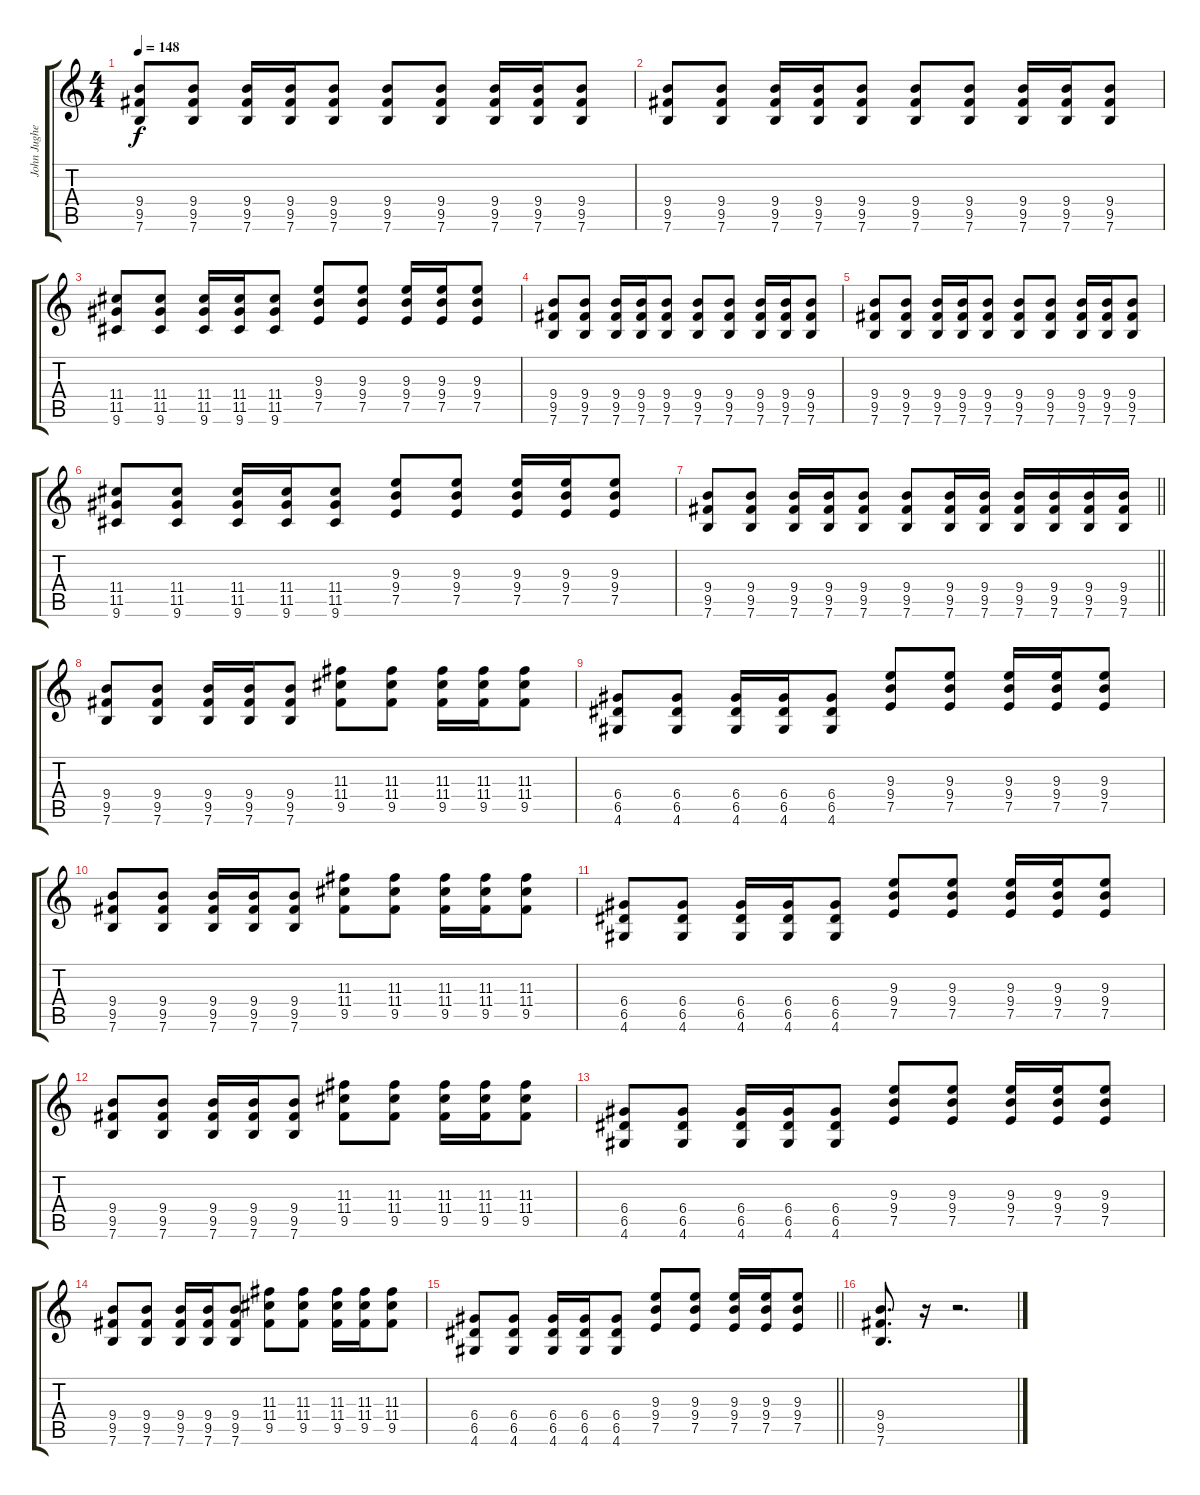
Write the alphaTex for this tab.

\track ("John Jughead" "John Jughe") {instrument distortionguitar}
\staff {score tabs}
\tuning (E4 B3 G3 D3 A2 E2) {hide}
\ts (4 4)
\tempo 148
\clef g2
\ks c
(9.4 9.5 7.6).8{dy f} (9.4 9.5 7.6).8 (9.4 9.5 7.6).16 (9.4 9.5 7.6).16 (9.4 9.5 7.6).8 (9.4 9.5 7.6).8 (9.4 9.5 7.6).8 (9.4 9.5 7.6).16 (9.4 9.5 7.6).16 (9.4 9.5 7.6).8 |
(9.4 9.5 7.6).8 (9.4 9.5 7.6).8 (9.4 9.5 7.6).16 (9.4 9.5 7.6).16 (9.4 9.5 7.6).8 (9.4 9.5 7.6).8 (9.4 9.5 7.6).8 (9.4 9.5 7.6).16 (9.4 9.5 7.6).16 (9.4 9.5 7.6).8 |
(11.4 11.5 9.6).8 (11.4 11.5 9.6).8 (11.4 11.5 9.6).16 (11.4 11.5 9.6).16 (11.4 11.5 9.6).8 (9.3 9.4 7.5).8 (9.3 9.4 7.5).8 (9.3 9.4 7.5).16 (9.3 9.4 7.5).16 (9.3 9.4 7.5).8 |
(9.4 9.5 7.6).8 (9.4 9.5 7.6).8 (9.4 9.5 7.6).16 (9.4 9.5 7.6).16 (9.4 9.5 7.6).8 (9.4 9.5 7.6).8 (9.4 9.5 7.6).8 (9.4 9.5 7.6).16 (9.4 9.5 7.6).16 (9.4 9.5 7.6).8 |
(9.4 9.5 7.6).8 (9.4 9.5 7.6).8 (9.4 9.5 7.6).16 (9.4 9.5 7.6).16 (9.4 9.5 7.6).8 (9.4 9.5 7.6).8 (9.4 9.5 7.6).8 (9.4 9.5 7.6).16 (9.4 9.5 7.6).16 (9.4 9.5 7.6).8 |
(11.4 11.5 9.6).8 (11.4 11.5 9.6).8 (11.4 11.5 9.6).16 (11.4 11.5 9.6).16 (11.4 11.5 9.6).8 (9.3 9.4 7.5).8 (9.3 9.4 7.5).8 (9.3 9.4 7.5).16 (9.3 9.4 7.5).16 (9.3 9.4 7.5).8 |
\barLineRight lightlight
(9.4 9.5 7.6).8 (9.4 9.5 7.6).8 (9.4 9.5 7.6).16 (9.4 9.5 7.6).16 (9.4 9.5 7.6).8 (9.4 9.5 7.6).8 (9.4 9.5 7.6).16 (9.4 9.5 7.6).16 (9.4 9.5 7.6).16 (9.4 9.5 7.6).16 (9.4 9.5 7.6).16 (9.4 9.5 7.6).16 |
(9.4 9.5 7.6).8 (9.4 9.5 7.6).8 (9.4 9.5 7.6).16 (9.4 9.5 7.6).16 (9.4 9.5 7.6).8 (11.3 11.4 9.5).8 (11.3 11.4 9.5).8 (11.3 11.4 9.5).16 (11.3 11.4 9.5).16 (11.3 11.4 9.5).8 |
(6.4 6.5 4.6).8 (6.4 6.5 4.6).8 (6.4 6.5 4.6).16 (6.4 6.5 4.6).16 (6.4 6.5 4.6).8 (9.3 9.4 7.5).8 (9.3 9.4 7.5).8 (9.3 9.4 7.5).16 (9.3 9.4 7.5).16 (9.3 9.4 7.5).8 |
(9.4 9.5 7.6).8 (9.4 9.5 7.6).8 (9.4 9.5 7.6).16 (9.4 9.5 7.6).16 (9.4 9.5 7.6).8 (11.3 11.4 9.5).8 (11.3 11.4 9.5).8 (11.3 11.4 9.5).16 (11.3 11.4 9.5).16 (11.3 11.4 9.5).8 |
(6.4 6.5 4.6).8 (6.4 6.5 4.6).8 (6.4 6.5 4.6).16 (6.4 6.5 4.6).16 (6.4 6.5 4.6).8 (9.3 9.4 7.5).8 (9.3 9.4 7.5).8 (9.3 9.4 7.5).16 (9.3 9.4 7.5).16 (9.3 9.4 7.5).8 |
(9.4 9.5 7.6).8 (9.4 9.5 7.6).8 (9.4 9.5 7.6).16 (9.4 9.5 7.6).16 (9.4 9.5 7.6).8 (11.3 11.4 9.5).8 (11.3 11.4 9.5).8 (11.3 11.4 9.5).16 (11.3 11.4 9.5).16 (11.3 11.4 9.5).8 |
(6.4 6.5 4.6).8 (6.4 6.5 4.6).8 (6.4 6.5 4.6).16 (6.4 6.5 4.6).16 (6.4 6.5 4.6).8 (9.3 9.4 7.5).8 (9.3 9.4 7.5).8 (9.3 9.4 7.5).16 (9.3 9.4 7.5).16 (9.3 9.4 7.5).8 |
(9.4 9.5 7.6).8 (9.4 9.5 7.6).8 (9.4 9.5 7.6).16 (9.4 9.5 7.6).16 (9.4 9.5 7.6).8 (11.3 11.4 9.5).8 (11.3 11.4 9.5).8 (11.3 11.4 9.5).16 (11.3 11.4 9.5).16 (11.3 11.4 9.5).8 |
\barLineRight lightlight
(6.4 6.5 4.6).8 (6.4 6.5 4.6).8 (6.4 6.5 4.6).16 (6.4 6.5 4.6).16 (6.4 6.5 4.6).8 (9.3 9.4 7.5).8 (9.3 9.4 7.5).8 (9.3 9.4 7.5).16 (9.3 9.4 7.5).16 (9.3 9.4 7.5).8 |
(9.4 9.5 7.6).8{d} r.16 r.2{d}
